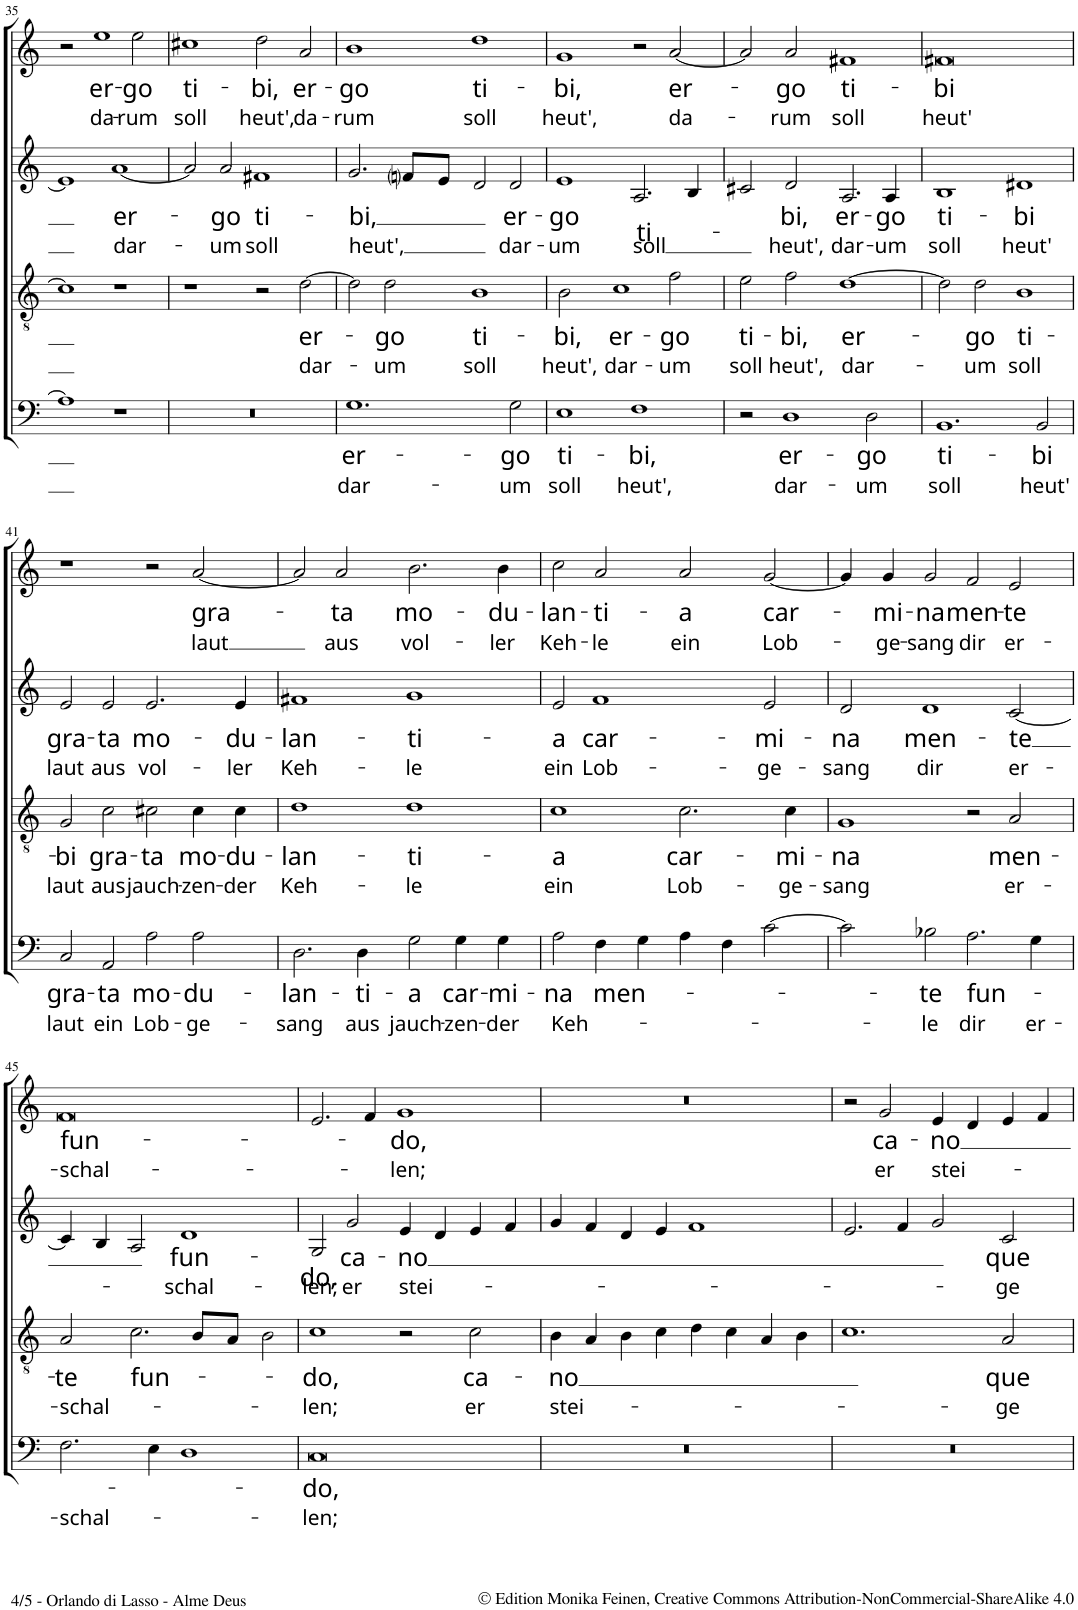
**kern	**text	**text	**kern	**text	**text	**kern	**text	**text	**kern	**text	**text
*part4	*part4	*part4	*part3	*part3	*part3	*part2	*part2	*part2	*part1	*part1	*part1
*staff4	*staff4	*staff4	*staff3	*staff3	*staff3	*staff2	*staff2	*staff2	*staff1	*staff1	*staff1
*I"BASSO.	*	*	*I"TENORE.	*	*	*I"ALTO.	*	*	*I"CANTO.	*	*
!!LO:PB:g=z
*clefF4	*	*	*clefGv2	*	*	*clefG2	*	*	*clefG2	*	*
*	*	*	*Trd7c12	*	*	*	*	*	*	*	*
*k[]	*	*	*k[]	*	*	*k[]	*	*	*k[]	*	*
*M4/2	*	*	*M4/2	*	*	*M4/2	*	*	*M4/2	*	*
=35	=35	=35	=35	=35	=35	=35	=35	=35	=35	=35	=35
1A]	.	.	1c#]	.	.	1e]	.	.	2r	.	.
!	!	!	!	!	!	!	!	!	!	!LO:LY:b	!LO:LY:b
.	.	.	.	.	.	.	.	.	1ee	er-	da-
!	!	!	!	!	!	!	!LO:LY:b	!LO:LY:b	!	!	!
1r	.	.	1r	.	.	[1a	er-	dar-	.	.	.
!	!	!	!	!	!	!	!	!	!	!LO:LY:b	!LO:LY:b
.	.	.	.	.	.	.	.	.	2ee\	-go	-rum
=36	=36	=36	=36	=36	=36	=36	=36	=36	=36	=36	=36
!	!	!	!	!	!	!	!	!	!	!LO:LY:b	!LO:LY:b
0r	.	.	1r	.	.	2a/]	.	.	1cc#X	ti-	soll
!	!	!	!	!	!	!	!LO:LY:b	!LO:LY:b	!	!	!
.	.	.	.	.	.	2a/	-go	-um	.	.	.
!	!	!	!	!	!	!	!LO:LY:b	!LO:LY:b	!	!LO:LY:b	!LO:LY:b
.	.	.	2r	.	.	1f#X	ti-	soll	2dd\	-bi,	heut',
!	!	!	!	!LO:LY:b	!LO:LY:b	!	!	!	!	!LO:LY:b	!LO:LY:b
.	.	.	[2d\	er-	dar-	.	.	.	2a/	er-	da-
=37	=37	=37	=37	=37	=37	=37	=37	=37	=37	=37	=37
!	!LO:LY:b	!LO:LY:b	!	!	!	!	!LO:LY:b	!LO:LY:b	!	!LO:LY:b	!LO:LY:b
1.G	er-	dar-	2d\]	.	.	2.g/	-bi,	heut',	1b	-go	-rum
!	!	!	!	!LO:LY:b	!LO:LY:b	!	!	!	!	!	!
.	.	.	2d\	-go	-um	.	.	.	.	.	.
.	.	.	.	.	.	8fni/L	.	.	.	.	.
.	.	.	.	.	.	8e/J	.	.	.	.	.
!	!	!	!	!LO:LY:b	!LO:LY:b	!	!	!	!	!LO:LY:b	!LO:LY:b
.	.	.	1B	ti-	soll	2d/	.	.	1dd	ti-	soll
!	!LO:LY:b	!LO:LY:b	!	!	!	!	!LO:LY:b	!LO:LY:b	!	!	!
2G\	-go	-um	.	.	.	2d/	er-	dar-	.	.	.
=38	=38	=38	=38	=38	=38	=38	=38	=38	=38	=38	=38
!	!LO:LY:b	!LO:LY:b	!	!LO:LY:b	!LO:LY:b	!	!LO:LY:b	!LO:LY:b	!	!LO:LY:b	!LO:LY:b
1E	ti-	soll	2B\	-bi,	heut',	1e	-go	-um	1g	-bi,	heut',
!	!	!	!	!LO:LY:b	!LO:LY:b	!	!	!	!	!	!
.	.	.	1c	er-	dar-	.	.	.	.	.	.
!	!LO:LY:b	!LO:LY:b	!	!	!	!	!LO:LY:b	!LO:LY:b	!	!	!
1F	-bi,	heut',	.	.	.	2.A/	-ti-	soll	2r	.	.
!	!	!	!	!LO:LY:b	!LO:LY:b	!	!	!	!	!LO:LY:b	!LO:LY:b
.	.	.	2f\	-go	-um	.	.	.	[2a/	er-	da-
.	.	.	.	.	.	4B/	.	.	.	.	.
=39	=39	=39	=39	=39	=39	=39	=39	=39	=39	=39	=39
!	!	!	!	!LO:LY:b	!LO:LY:b	!	!	!	!	!	!
2r	.	.	2e\	ti-	soll	2c#X/	.	.	2a/]	.	.
!	!LO:LY:b	!LO:LY:b	!	!LO:LY:b	!LO:LY:b	!	!LO:LY:b	!LO:LY:b	!	!LO:LY:b	!LO:LY:b
1D	er-	dar-	2f\	-bi,	heut',	2d/	-bi,	heut',	2a/	-go	-rum
!	!	!	!	!LO:LY:b	!LO:LY:b	!	!LO:LY:b	!LO:LY:b	!	!LO:LY:b	!LO:LY:b
.	.	.	[1d	er-	dar-	2.A/	er-	dar-	1f#X	ti-	soll
!	!LO:LY:b	!LO:LY:b	!	!	!	!	!	!	!	!	!
2D\	-go	-um	.	.	.	.	.	.	.	.	.
!	!	!	!	!	!	!	!LO:LY:b	!LO:LY:b	!	!	!
.	.	.	.	.	.	4A/	go	-um	.	.	.
=40	=40	=40	=40	=40	=40	=40	=40	=40	=40	=40	=40
!	!LO:LY:b	!LO:LY:b	!	!	!	!	!LO:LY:b	!LO:LY:b	!	!LO:LY:b	!LO:LY:b
1.BB	ti-	soll	2d\]	.	.	1B	ti-	soll	0f#X	-bi	heut'
!	!	!	!	!LO:LY:b	!LO:LY:b	!	!	!	!	!	!
.	.	.	2d\	-go	-um	.	.	.	.	.	.
!	!	!	!	!LO:LY:b	!LO:LY:b	!	!LO:LY:b	!LO:LY:b	!	!	!
.	.	.	1B	ti-	soll	1d#X	-bi	heut'	.	.	.
!	!LO:LY:b	!LO:LY:b	!	!	!	!	!	!	!	!	!
2BB/	bi	heut'	.	.	.	.	.	.	.	.	.
!!LO:LB:g=z
=41	=41	=41	=41	=41	=41	=41	=41	=41	=41	=41	=41
!	!LO:LY:b	!LO:LY:b	!	!LO:LY:b	!LO:LY:b	!	!LO:LY:b	!LO:LY:b	!	!	!
2C/	gra-	laut	2G/	-bi	laut	2e/	gra-	laut	1r	.	.
!	!LO:LY:b	!LO:LY:b	!	!LO:LY:b	!LO:LY:b	!	!LO:LY:b	!LO:LY:b	!	!	!
2AA/	-ta	ein	2c\	gra-	aus	2e/	-ta	aus	.	.	.
!	!LO:LY:b	!LO:LY:b	!	!LO:LY:b	!LO:LY:b	!	!LO:LY:b	!LO:LY:b	!	!	!
2A\	mo-	Lob-	2c#X\	-ta	jauch-	2.e/	mo-	vol-	2r	.	.
!	!LO:LY:b	!LO:LY:b	!	!LO:LY:b	!LO:LY:b	!	!	!	!	!LO:LY:b	!LO:LY:b
2A\	-du-	-ge-	4c#\	mo-	-zen-	.	.	.	[2a/	gra-	laut
!	!	!	!	!LO:LY:b	!LO:LY:b	!	!LO:LY:b	!LO:LY:b	!	!	!
.	.	.	4c#\	-du-	-der	4e/	-du-	-ler	.	.	.
=42	=42	=42	=42	=42	=42	=42	=42	=42	=42	=42	=42
!	!LO:LY:b	!LO:LY:b	!	!LO:LY:b	!LO:LY:b	!	!LO:LY:b	!LO:LY:b	!	!	!
2.D\	-lan-	-sang	1d	-lan-	Keh-	1f#X	-lan-	Keh-	2a/]	.	.
!	!	!	!	!	!	!	!	!	!	!LO:LY:b	!LO:LY:b
.	.	.	.	.	.	.	.	.	2a/	-ta	aus
!	!LO:LY:b	!LO:LY:b	!	!	!	!	!	!	!	!	!
4D\	-ti-	aus	.	.	.	.	.	.	.	.	.
!	!LO:LY:b	!LO:LY:b	!	!LO:LY:b	!LO:LY:b	!	!LO:LY:b	!LO:LY:b	!	!LO:LY:b	!LO:LY:b
2G\	-a	jauch-	1d	-ti-	-le	1g	-ti-	-le	2.b\	mo-	vol-
!	!LO:LY:b	!LO:LY:b	!	!	!	!	!	!	!	!	!
4G\	car-	-zen-	.	.	.	.	.	.	.	.	.
!	!LO:LY:b	!LO:LY:b	!	!	!	!	!	!	!	!LO:LY:b	!LO:LY:b
4G\	-mi-	-der	.	.	.	.	.	.	4b\	-du-	-ler
=43	=43	=43	=43	=43	=43	=43	=43	=43	=43	=43	=43
!	!LO:LY:b	!LO:LY:b	!	!LO:LY:b	!LO:LY:b	!	!LO:LY:b	!LO:LY:b	!	!LO:LY:b	!LO:LY:b
2A\	-na	Keh-	1c	-a	ein	2e/	-a	ein	2cc\	-lan-	Keh-
!	!LO:LY:b	!	!	!	!	!	!LO:LY:b	!LO:LY:b	!	!LO:LY:b	!LO:LY:b
4F\	men-	.	.	.	.	1f	car-	Lob-	2a/	-ti-	-le
4G\	.	.	.	.	.	.	.	.	.	.	.
!	!	!	!	!LO:LY:b	!LO:LY:b	!	!	!	!	!LO:LY:b	!LO:LY:b
4A\	.	.	2.c\	car-	Lob-	.	.	.	2a/	-a	ein
4F\	.	.	.	.	.	.	.	.	.	.	.
!	!	!	!	!	!	!	!LO:LY:b	!LO:LY:b	!	!LO:LY:b	!LO:LY:b
[2c\	.	.	.	.	.	2e/	-mi-	-ge-	[2g/	car-	Lob-
!	!	!	!	!LO:LY:b	!LO:LY:b	!	!	!	!	!	!
.	.	.	4c\	-mi-	-ge-	.	.	.	.	.	.
=44	=44	=44	=44	=44	=44	=44	=44	=44	=44	=44	=44
!	!	!	!	!LO:LY:b	!LO:LY:b	!	!LO:LY:b	!LO:LY:b	!	!	!
2c\]	.	.	1G	-na	-sang	2d/	-na	-sang	4g/]	.	.
!	!	!	!	!	!	!	!	!	!	!LO:LY:b	!LO:LY:b
.	.	.	.	.	.	.	.	.	4g/	-mi-	-ge-
!	!LO:LY:b	!LO:LY:b	!	!	!	!	!LO:LY:b	!LO:LY:b	!	!LO:LY:b	!LO:LY:b
2B-X\	-te	-le	.	.	.	1d	men-	dir	2g/	-na	-sang
!	!LO:LY:b	!LO:LY:b	!	!	!	!	!	!	!	!LO:LY:b	!LO:LY:b
2.A\	fun-	dir	2r	.	.	.	.	.	2f/	men-	dir
!	!	!	!	!LO:LY:b	!LO:LY:b	!	!LO:LY:b	!LO:LY:b	!	!LO:LY:b	!LO:LY:b
.	.	.	2A/	men-	er-	[2c/	-te	er-	2e/	-te	er-
!	!	!LO:LY:b	!	!	!	!	!	!	!	!	!
4G\	.	er-	.	.	.	.	.	.	.	.	.
!!LO:LB:g=z
=45	=45	=45	=45	=45	=45	=45	=45	=45	=45	=45	=45
!	!	!LO:LY:b	!	!LO:LY:b	!LO:LY:b	!	!	!	!	!LO:LY:b	!LO:LY:b
2.F\	.	-schal-	2A/	-te	-schal-	4c/]	.	.	0f	fun-	-schal-
.	.	.	.	.	.	4B/	.	.	.	.	.
!	!	!	!	!LO:LY:b	!	!	!	!	!	!	!
.	.	.	2.c\	fun-	.	2A/	.	.	.	.	.
4E\	.	.	.	.	.	.	.	.	.	.	.
!	!	!	!	!	!	!	!LO:LY:b	!LO:LY:b	!	!	!
1D	.	.	.	.	.	1d	fun-	-schal-	.	.	.
.	.	.	8B/L	.	.	.	.	.	.	.	.
.	.	.	8A/J	.	.	.	.	.	.	.	.
.	.	.	2B\	.	.	.	.	.	.	.	.
=46	=46	=46	=46	=46	=46	=46	=46	=46	=46	=46	=46
!	!LO:LY:b	!LO:LY:b	!	!LO:LY:b	!LO:LY:b	!	!LO:LY:b	!LO:LY:b	!	!	!
0C	-do,	-len;	1c	-do,	-len;	2G/	-do,	-len;	2.e/	.	.
!	!	!	!	!	!	!	!LO:LY:b	!LO:LY:b	!	!	!
.	.	.	.	.	.	2g/	ca-	er	.	.	.
.	.	.	.	.	.	.	.	.	4f/	.	.
!	!	!	!	!	!	!	!LO:LY:b	!LO:LY:b	!	!LO:LY:b	!LO:LY:b
.	.	.	2r	.	.	4e/	-no	stei-	1g	-do,	-len;
.	.	.	.	.	.	4d/	.	.	.	.	.
!	!	!	!	!LO:LY:b	!LO:LY:b	!	!	!	!	!	!
.	.	.	2c\	ca-	er	4e/	.	.	.	.	.
.	.	.	.	.	.	4f/	.	.	.	.	.
=47	=47	=47	=47	=47	=47	=47	=47	=47	=47	=47	=47
!	!	!	!	!LO:LY:b	!LO:LY:b	!	!	!	!	!	!
0r	.	.	4B\	-no	stei-	4g/	.	.	0r	.	.
.	.	.	4A/	.	.	4f/	.	.	.	.	.
.	.	.	4B\	.	.	4d/	.	.	.	.	.
.	.	.	4c\	.	.	4e/	.	.	.	.	.
.	.	.	4d\	.	.	1f	.	.	.	.	.
.	.	.	4c\	.	.	.	.	.	.	.	.
.	.	.	4A/	.	.	.	.	.	.	.	.
.	.	.	4B\	.	.	.	.	.	.	.	.
=48	=48	=48	=48	=48	=48	=48	=48	=48	=48	=48	=48
0r	.	.	1.c	.	.	2.e/	.	.	2r	.	.
!	!	!	!	!	!	!	!	!	!	!LO:LY:b	!LO:LY:b
.	.	.	.	.	.	.	.	.	2g/	ca-	er
.	.	.	.	.	.	4f/	.	.	.	.	.
!	!	!	!	!	!	!	!	!	!	!LO:LY:b	!LO:LY:b
.	.	.	.	.	.	2g/	.	.	4e/	-no	stei-
.	.	.	.	.	.	.	.	.	4d/	.	.
!	!	!	!	!LO:LY:b	!LO:LY:b	!	!LO:LY:b	!LO:LY:b	!	!	!
.	.	.	2A/	que	-ge	2c/	que	ge	4e/	.	.
.	.	.	.	.	.	.	.	.	4f/	.	.
=	=	=	=	=	=	=	=	=	=	=	=
*-	*-	*-	*-	*-	*-	*-	*-	*-	*-	*-	*-
